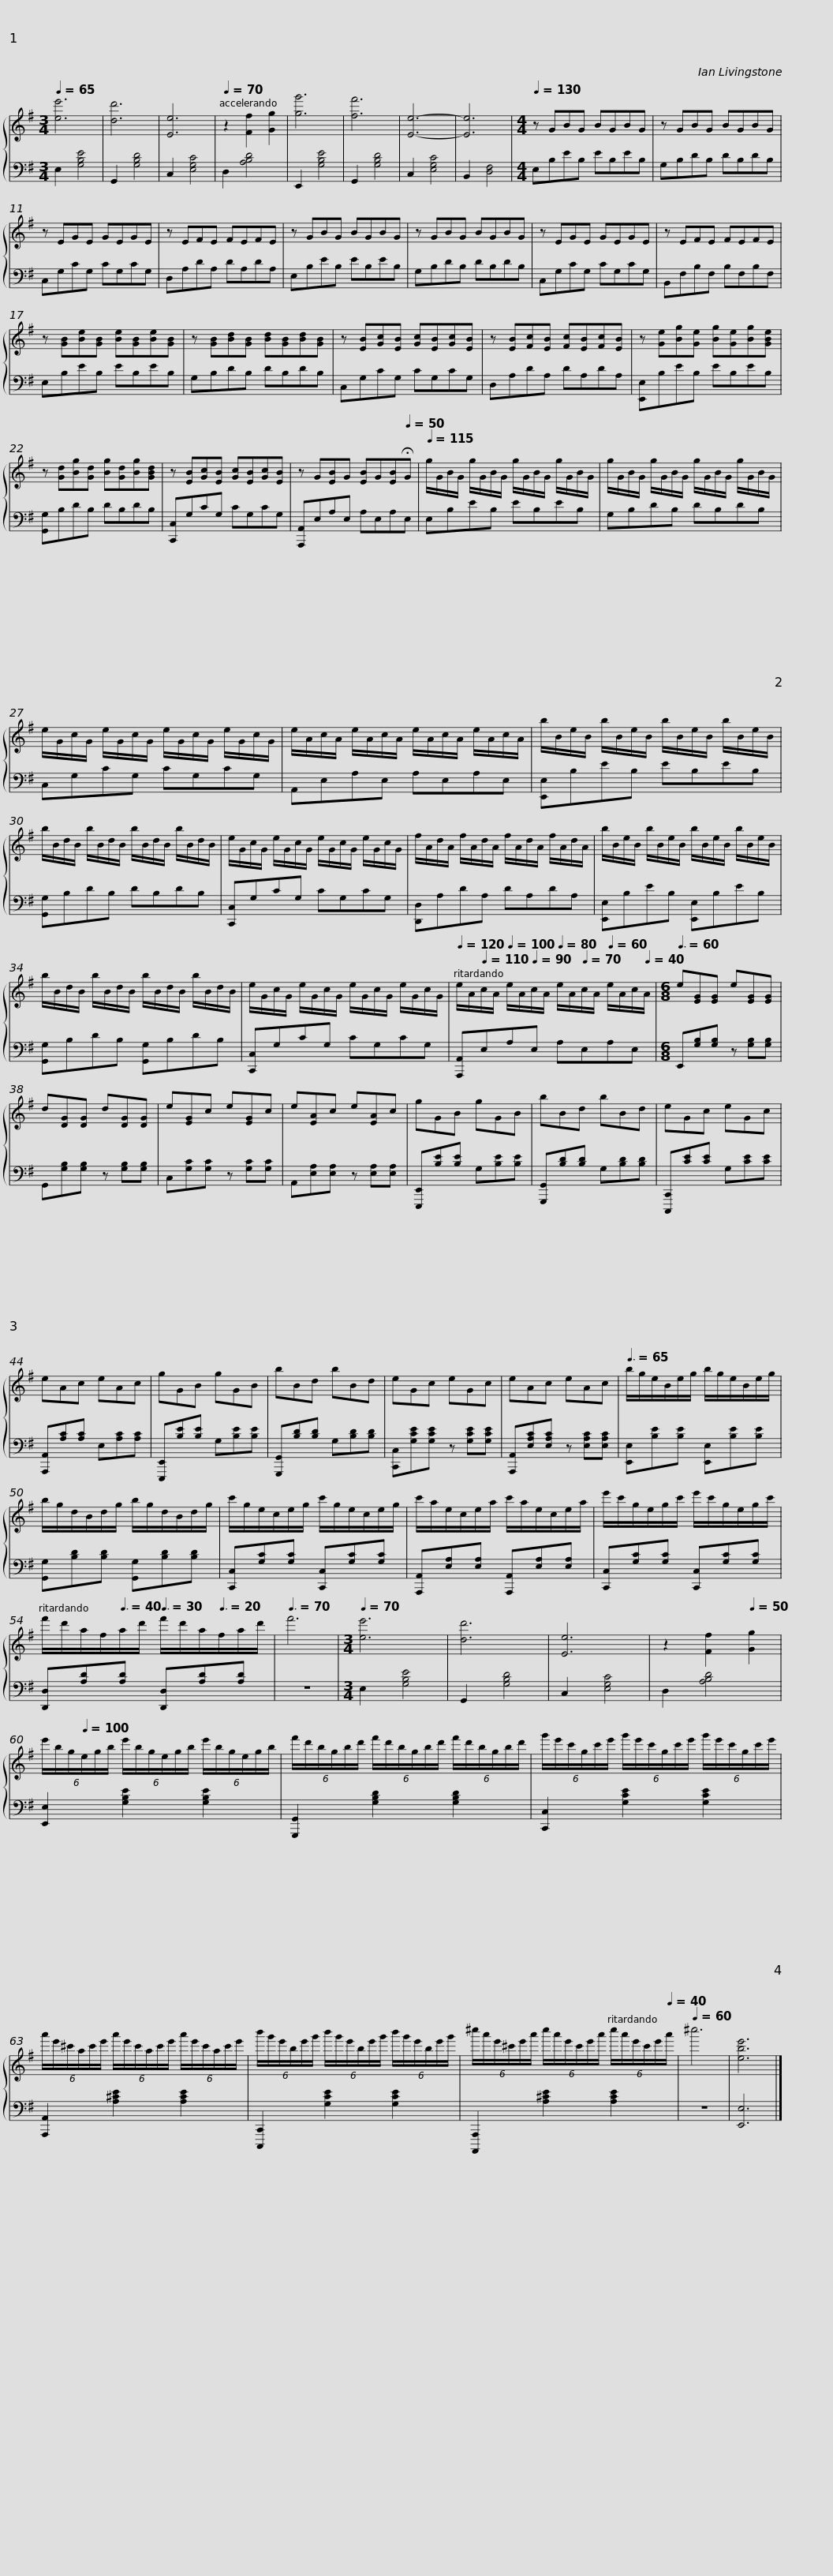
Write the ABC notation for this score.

X:1
%%score { 1 | 2 }
L:1/8
Q:1/4=65
M:3/4
I:linebreak $
K:G
V:1 treble
V:2 bass
V:1
 [ee']6 | [dd']6 | [Ee]6 |[Q:1/4=70] z2 [Ff]2 [Gg]2 | [gg']6 | %5
 [ff']6 | [Ee]6- | [Ee]6 |[M:4/4][Q:1/4=130] z GBG BGBG | z GBG BGBG |$ %10
 z EGE GEGE | z EFE FEFE | z GBG BGBG | z GBG BGBG | z EGE GEGE |$ %15
 z EFE FEFE | z [GB][Be][GB] [Be][GB][Be][GB] | z [GB][Bd][GB] [Bd][GB][Bd][GB] | z [EB][Gc][EB] [Gc][EB][Gc][EB] | z [EB][Fc][EB] [Fc][EB][Fc][EB] |$ %20
 z [Ge][Bg][Ge] [Bg][Ge][Bg][GBe] | z [Gd][Bg][Gd] [Bg][Gd][Bg][GBd] | z [EB][Gc][EB] [Gc][EB][Gc][EB] | z G[EB]G [EB]G[EB][Q:1/4=50]!fermata!G |$[Q:1/4=115] g/G/B/G/ g/G/B/G/ g/G/B/G/ g/G/B/G/ | %25
 g/G/B/G/ g/G/B/G/ g/G/B/G/ g/G/B/G/ | e/G/c/G/ e/G/c/G/ e/G/c/G/ e/G/c/G/ |$ e/A/c/A/ e/A/c/A/ e/A/c/A/ e/A/c/A/ | b/B/e/B/ b/B/e/B/ b/B/e/B/ b/B/e/B/ | b/B/d/B/ b/B/d/B/ b/B/d/B/ b/B/d/B/ |$ %30
 e/G/c/G/ e/G/c/G/ e/G/c/G/ e/G/c/G/ | f/A/d/A/ f/A/d/A/ f/A/d/A/ f/A/d/A/ | b/B/e/B/ b/B/e/B/ b/B/e/B/ b/B/e/B/ |$ b/B/d/B/ b/B/d/B/ b/B/d/B/ b/B/d/B/ | e/G/c/G/ e/G/c/G/ e/G/c/G/ e/G/c/G/ | %35
[Q:1/4=120] e/A/[Q:1/4=110]c/A/[Q:1/4=100] e/A/[Q:1/4=90]c/A/[Q:1/4=80] e/A/[Q:1/4=70]c/A/[Q:1/4=60] e/A/[Q:1/4=50]c/[Q:1/4=40]A/ |$[M:6/8][Q:3/8=60] e[EG][EG] e[EG][EG] | d[DG][DG] d[DG][DG] | e[EG]c e[EG]c | e[EA]c e[EA]c | %40
 gGB gGB | bBd bBd | eGc eGc |$ eAc eAc | gGB gGB | %45
 bBd bBd | eGc eGc | eAc eAc |[Q:3/8=65] b/g/e/B/e/g/ b/g/e/B/e/g/ |$ b/g/d/B/d/g/ b/g/d/B/d/g/ | %50
 c'/g/e/c/e/g/ c'/g/e/c/e/g/ | c'/a/e/c/e/a/ c'/a/e/c/e/a/ |$ e'/c'/g/e/g/c'/ e'/c'/g/e/g/c'/ |[Q:3/8=60] f'/[Q:3/8=55]d'/[Q:3/8=50]a/[Q:3/8=45]f/[Q:3/8=40]a/d'/[Q:3/8=30] f'/d'/a/[Q:3/8=20]f/a/d'/ |[Q:3/8=70] f'6 | %55
[M:3/4][Q:1/4=70] [ee']6 | [dd']6 | [Ee]6 | z2 [Ff]2[Q:1/4=50] [Gg]2 |$[Q:1/4=70] (6:4:6e'/[Q:1/4=80]b/[Q:1/4=90]g/[Q:1/4=100]e/g/b/ (6:4:6e'/b/g/e/g/b/ (6:4:6e'/b/g/e/g/b/ | %60
 (6:4:6f'/d'/b/g/b/d'/ (6:4:6f'/d'/b/g/b/d'/ (6:4:6f'/d'/b/g/b/d'/ |$ (6:4:6g'/e'/c'/g/c'/e'/ (6:4:6g'/e'/c'/g/c'/e'/ (6:4:6g'/e'/c'/g/c'/e'/ | (6:4:6a'/e'/^c'/a/c'/e'/ (6:4:6a'/e'/c'/a/c'/e'/ (6:4:6a'/e'/c'/a/c'/e'/ |$ (6:4:6b'/g'/e'/b/e'/g'/ (6:4:6b'/g'/e'/b/e'/g'/ (6:4:6b'/g'/e'/b/e'/g'/ | (6:4:6^c''/a'/e'/^c'/e'/a'/ (6:4:6c''/a'/e'/c'/e'/a'/[Q:1/4=90] (6:4:6c''/[Q:1/4=80]a'/[Q:1/4=70]e'/[Q:1/4=60]c'/[Q:1/4=50]e'/[Q:1/4=40]a'/ |$ %65
[Q:1/4=60] ^c''6 | [ebe']6 |] %67
V:2
 E,2 [G,B,E]4 | G,,2 [G,B,D]4 | C,2 [E,G,C]4 | D,2 [A,B,D]4 | E,,2 [G,B,E]4 | %5
 G,,2 [G,B,D]4 | C,2 [E,G,C]4 | B,,2 [D,F,]4 |[M:4/4] E,B,EB, EB,EB, | G,B,DB, DB,DB, |$ %10
 C,G,CG, CG,CG, | D,A,DA, DA,DA, | E,B,EB, EB,EB, | G,B,DB, DB,DB, | C,G,CG, CG,CG, |$ %15
 B,,F,B,F, B,F,B,F, | E,B,EB, EB,EB, | G,B,DB, DB,DB, | C,G,CG, CG,CG, | D,A,DA, DA,DA, |$ %20
 [E,,E,]B,EB, EB,EB, | [G,,G,]B,DB, DB,DB, | [C,,C,]G,CG, CG,CG, | [A,,,A,,]E,A,E, A,E,A,E, |$ E,B,EB, EB,EB, | %25
 G,B,DB, DB,DB, | C,G,CG, CG,CG, |$ A,,E,A,E, A,E,A,E, | [E,,E,]B,EB, EB,EB, | [G,,G,]B,DB, DB,DB, |$ %30
 [C,,C,]G,CG, CG,CG, | [D,,D,]A,DA, DA,DA, | [E,,E,]B,EB, [E,,E,]B,EB, |$ [G,,G,]B,DB, [G,,G,]B,DB, | [C,,C,]G,CG, CG,CG, | %35
 [A,,,A,,]E,A,E, A,E,A,E, |$[M:6/8] E,,[G,B,][G,B,] z [G,B,][G,B,] | G,,[G,B,][G,B,] z [G,B,][G,B,] | C,[G,C][G,C] z [G,C][G,C] | A,,[E,A,][E,A,] z [E,A,][E,A,] | %40
 [E,,,E,,][B,E][B,E] G,[B,E][B,E] | [G,,,G,,][B,D][B,D] G,[B,D][B,D] | [C,,,C,,][CE][CE] G,[CE][CE] |$ [A,,,A,,][A,C][A,C] E,[A,C][A,C] | [E,,,E,,][B,E][B,E] G,[B,E][B,E] | %45
 [G,,,G,,][B,D][B,D] G,[B,D][B,D] | [C,,C,][G,CE][G,CE] z [G,CE][G,CE] | [A,,,A,,][E,A,C][E,A,C] z [E,A,C][E,A,C] | [E,,E,][B,E][B,E] [E,,E,][B,E][B,E] |$ [G,,G,][B,D][B,D] [G,,G,][B,D][B,D] | %50
 [C,,C,][G,C][G,C] [C,,C,][G,C][G,C] | [A,,,A,,][E,A,][E,A,] [A,,,A,,][E,A,][E,A,] |$ [C,,C,][G,C][G,C] [C,,C,][G,C][G,C] | [D,,D,][A,D][A,D] [D,,D,][A,D][A,D] | z6 | %55
[M:3/4] E,2 [G,B,E]4 | G,,2 [G,B,D]4 | C,2 [E,G,C]4 | D,2 [A,B,D]4 |$ [E,,E,]2 [G,B,E]2 [G,B,E]2 | %60
 [G,,,G,,]2 [G,B,D]2 [G,B,D]2 |$ [C,,C,]2 [G,CE]2 [G,CE]2 | [A,,,A,,]2 [A,^CE]2 [A,CE]2 |$ [C,,,C,,]2 [G,CE]2 [G,CE]2 | [A,,,,A,,,]2 [A,^CE]2 [A,CE]2 |$ %65
 z6 | [E,,E,]6 |] %67
